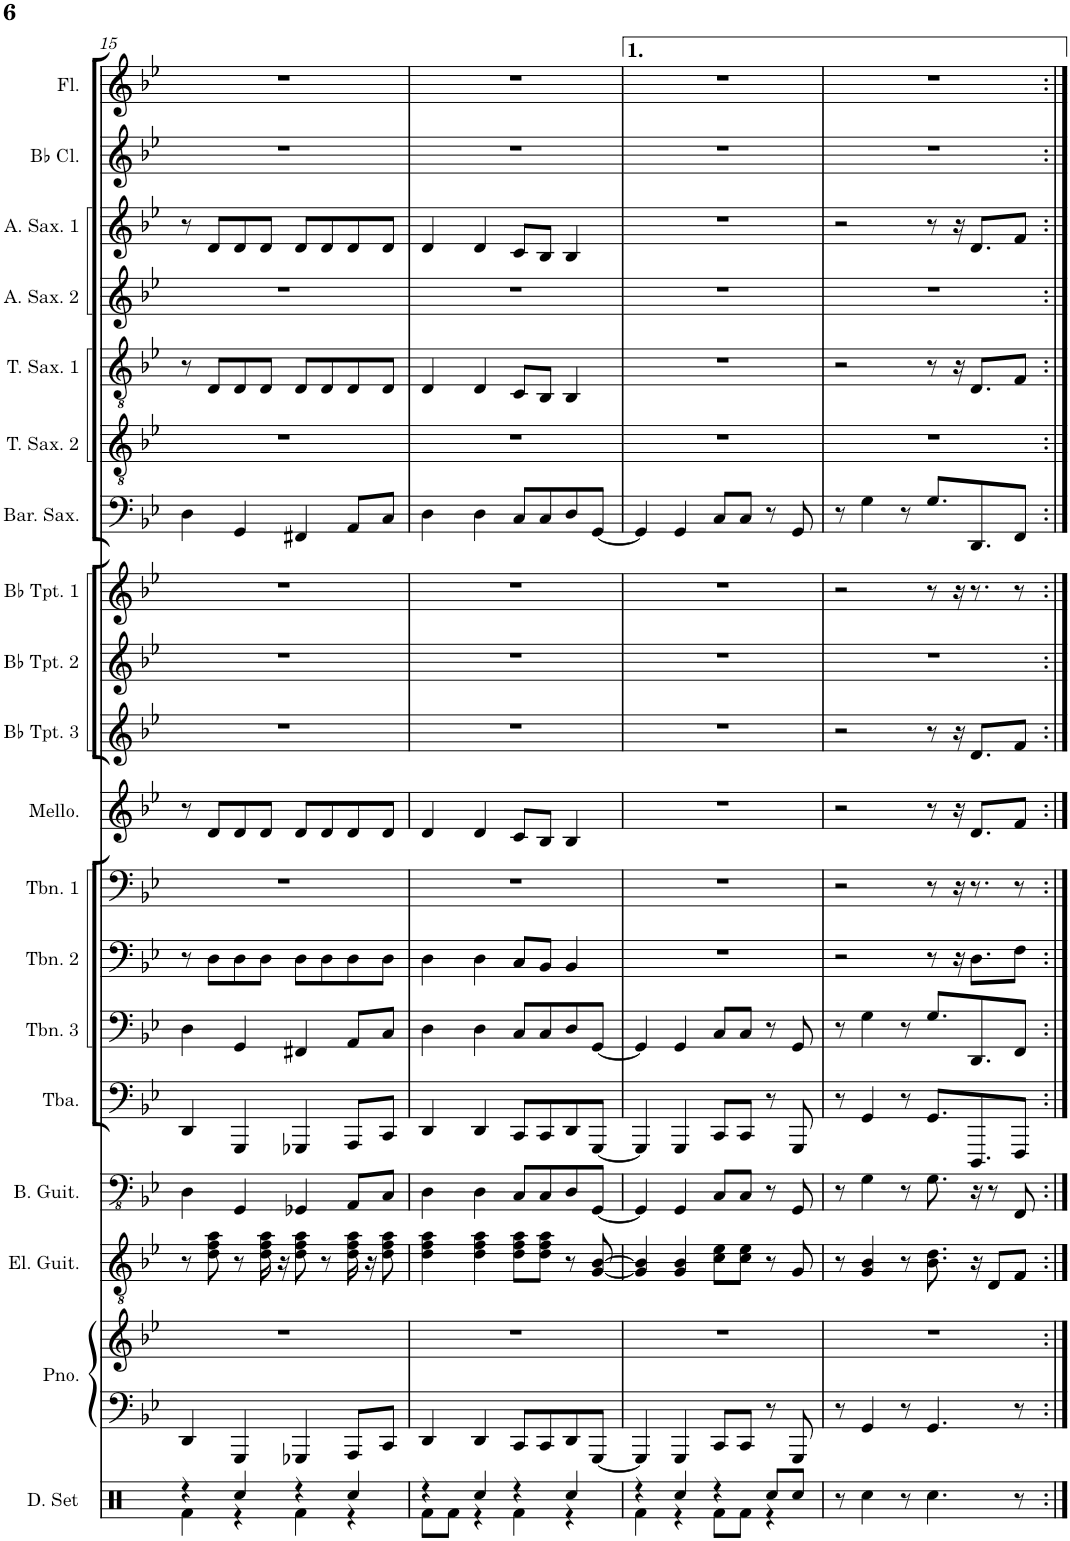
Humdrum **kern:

**kern	**kern	**kern	**kern	**kern	**kern	**kern	**kern	**kern	**kern	**kern	**kern	**kern	**kern	**kern	**kern	**kern	**kern	**kern	**kern
*part19	*part18	*part18	*part17	*part16	*part15	*part14	*part13	*part12	*part11	*part10	*part9	*part8	*part7	*part6	*part5	*part4	*part3	*part2	*part1
*staff20	*staff19	*staff18	*staff17	*staff16	*staff15	*staff14	*staff13	*staff12	*staff11	*staff10	*staff9	*staff8	*staff7	*staff6	*staff5	*staff4	*staff3	*staff2	*staff1
*I"Drumset	*I"Piano	*	*I"Electric Guitar	*I"Bass Guitar	*I"Tuba	*I"Trombone 3	*I"Trombone 2	*I"Trombone 1	*I"Mellophone	*I"Bb Trumpet 3	*I"Bb Trumpet 2	*I"Bb Trumpet 1	*I"Baritone Saxophone	*I"Tenor Saxophone 2	*I"Tenor Saxophone 1	*I"Alto Saxophone 2	*I"Alto Saxophone 1	*I"Bb Clarinet	*I"Flute
*I'D. Set	*I'Pno.	*	*I'El. Guit.	*I'B. Guit.	*I'Tba.	*I'Tbn. 3	*I'Tbn. 2	*I'Tbn. 1	*I'Mello.	*I'Bb Tpt. 3	*I'Bb Tpt. 2	*I'Bb Tpt. 1	*I'Bar. Sax.	*I'T. Sax. 2	*I'T. Sax. 1	*I'A. Sax. 2	*I'A. Sax. 1	*I'Bb Cl.	*I'Fl.
!!LO:PB:g=z
*clefX	*clefF4	*clefG2	*clefGv2	*clefFv4	*clefF4	*clefF4	*clefF4	*clefF4	*clefG2	*clefG2	*clefG2	*clefG2	*clefF4	*clefGv2	*clefGv2	*clefG2	*clefG2	*clefG2	*clefG2
*	*	*	*	*	*	*	*	*	*ITrd4c7	*ITrd1c2	*ITrd1c2	*ITrd1c2	*ITrd12c21	*ITrd8c14	*ITrd8c14	*ITrd5c9	*ITrd5c9	*ITrd1c2	*
*k[b-e-]	*k[b-e-]	*k[b-e-]	*k[b-e-]	*k[b-e-]	*k[b-e-]	*k[b-e-]	*k[b-e-]	*k[b-e-]	*k[b-e-]	*k[b-e-]	*k[b-e-]	*k[b-e-]	*k[b-e-]	*k[b-e-]	*k[b-e-]	*k[b-e-]	*k[b-e-]	*k[b-e-]	*k[b-e-]
*M4/4	*M4/4	*M4/4	*M4/4	*M4/4	*M4/4	*M4/4	*M4/4	*M4/4	*M4/4	*M4/4	*M4/4	*M4/4	*M4/4	*M4/4	*M4/4	*M4/4	*M4/4	*M4/4	*M4/4
*met(c)	*met(c)	*met(c)	*met(c)	*met(c)	*met(c)	*met(c)	*met(c)	*met(c)	*met(c)	*met(c)	*met(c)	*met(c)	*met(c)	*met(c)	*met(c)	*met(c)	*met(c)	*met(c)	*met(c)
=15	=15	=15	=15	=15	=15	=15	=15	=15	=15	=15	=15	=15	=15	=15	=15	=15	=15	=15	=15
*^	*	*	*	*	*	*	*	*	*	*	*	*	*	*	*	*	*	*	*
4r	4Rf\	4DD/	1r	8r	4DD\	4DD/	4D\	8r	1r	8r	1r	1r	1r	4D\	1r	8r	1r	8r	1r	1r
.	.	.	.	8d\ 8f\ 8a\	.	.	.	8D\L	.	8d/L	.	.	.	.	.	8D/L	.	8d/L	.	.
4Rcc/	4r	4GGG/	.	8r	4GGG/	4GGG/	4GG/	8D\	.	8d/	.	.	.	4GG/	.	8D/	.	8d/	.	.
.	.	.	.	16d\ 16f\ 16a\	.	.	.	8D\J	.	8d/J	.	.	.	.	.	8D/J	.	8d/J	.	.
.	.	.	.	16r	.	.	.	.	.	.	.	.	.	.	.	.	.	.	.	.
4r	4Rf\	4GGG-X/	.	8d\ 8f\ 8a\	4GGG-X/	4GGG-X/	4FF#X/	8D\L	.	8d/L	.	.	.	4FF#X/	.	8D/L	.	8d/L	.	.
.	.	.	.	8r	.	.	.	8D\	.	8d/	.	.	.	.	.	8D/	.	8d/	.	.
4Rcc/	4r	8AAA/L	.	16d\ 16f\ 16a\	8AAA/L	8AAA/L	8AA/L	8D\	.	8d/	.	.	.	8AA/L	.	8D/	.	8d/	.	.
.	.	.	.	16r	.	.	.	.	.	.	.	.	.	.	.	.	.	.	.	.
.	.	8CC/J	.	8d\ 8f\ 8a\	8CC/J	8CC/J	8C/J	8D\J	.	8d/J	.	.	.	8C/J	.	8D/J	.	8d/J	.	.
=16	=16	=16	=16	=16	=16	=16	=16	=16	=16	=16	=16	=16	=16	=16	=16	=16	=16	=16	=16	=16
4r	8Rf\L	4DD/	1r	4d\ 4f\ 4a\	4DD\	4DD/	4D\	4D\	1r	4d/	1r	1r	1r	4D\	1r	4D/	1r	4d/	1r	1r
.	8Rf\J	.	.	.	.	.	.	.	.	.	.	.	.	.	.	.	.	.	.	.
4Rcc/	4r	4DD/	.	4d\ 4f\ 4a\	4DD\	4DD/	4D\	4D\	.	4d/	.	.	.	4D\	.	4D/	.	4d/	.	.
4r	4Rf\	8CC/L	.	8d\ 8f\ 8a\L	8CC/L	8CC/L	8C/L	8C/L	.	8c/L	.	.	.	8C/L	.	8C/L	.	8c/L	.	.
.	.	8CC/	.	8d\ 8f\ 8a\J	8CC/	8CC/	8C/	8BB-/J	.	8B-/J	.	.	.	8C/	.	8BB-/J	.	8B-/J	.	.
4Rcc/	4r	8DD/	.	8r	8DD/	8DD/	8D/	4BB-/	.	4B-/	.	.	.	8D/	.	4BB-/	.	4B-/	.	.
.	.	[8GGG/J	.	[8G/ [8B-/	[8GGG/J	[8GGG/J	[8GG/J	.	.	.	.	.	.	[8GG/J	.	.	.	.	.	.
=17	=17	=17	=17	=17	=17	=17	=17	=17	=17	=17	=17	=17	=17	=17	=17	=17	=17	=17	=17	=17
4r	4Rf\	4GGG/]	1r	4G/] 4B-/]	4GGG/]	4GGG/]	4GG/]	1r	1r	1r	1r	1r	1r	4GG/]	1r	1r	1r	1r	1r	1r
4Rcc/	4r	4GGG/	.	4G/ 4B-/	4GGG/	4GGG/	4GG/	.	.	.	.	.	.	4GG/	.	.	.	.	.	.
4r	8Rf\L	8CC/L	.	8c\ 8e-\L	8CC/L	8CC/L	8C/L	.	.	.	.	.	.	8C/L	.	.	.	.	.	.
.	8Rf\J	8CC/J	.	8c\ 8e-\J	8CC/J	8CC/J	8C/J	.	.	.	.	.	.	8C/J	.	.	.	.	.	.
8Rcc/L	4r	8r	.	8r	8r	8r	8r	.	.	.	.	.	.	8r	.	.	.	.	.	.
8Rcc/J	.	8GGG/	.	8G/	8GGG/	8GGG/	8GG/	.	.	.	.	.	.	8GG/	.	.	.	.	.	.
*v	*v	*	*	*	*	*	*	*	*	*	*	*	*	*	*	*	*	*	*	*
=18	=18	=18	=18	=18	=18	=18	=18	=18	=18	=18	=18	=18	=18	=18	=18	=18	=18	=18	=18
8r	8r	1r	8r	8r	8r	8r	2r	2r	2r	2r	1r	2r	8r	1r	2r	1r	2r	1r	1r
4Rcc\	4GG/	.	4G/ 4B-/	4GG\	4GG/	4G\	.	.	.	.	.	.	4G\	.	.	.	.	.	.
8r	8r	.	8r	8r	8r	8r	.	.	.	.	.	.	8r	.	.	.	.	.	.
4.Rcc\	4.GG/	.	8.B-\ 8.d\	8.GG\	8.GG/L	8.G/L	8r	8r	8r	8r	.	8r	8.G/L	.	8r	.	8r	.	.
.	.	.	.	.	.	.	16r	16r	16r	16r	.	16r	.	.	16r	.	16r	.	.
.	.	.	16r	16r	8.DDD/	8.DD/	8.D\L	8.r	8.d/L	8.d/L	.	8.r	8.DD/	.	8.D/L	.	8.d/L	.	.
.	.	.	8D/L	8r	.	.	.	.	.	.	.	.	.	.	.	.	.	.	.
8r	8r	.	8F/J	8FFF/	8FFF/J	8FF/J	8F\J	8r	8f/J	8f/J	.	8r	8FF/J	.	8F/J	.	8f/J	.	.
=:|!	=:|!	=:|!	=:|!	=:|!	=:|!	=:|!	=:|!	=:|!	=:|!	=:|!	=:|!	=:|!	=:|!	=:|!	=:|!	=:|!	=:|!	=:|!	=:|!
*-	*-	*-	*-	*-	*-	*-	*-	*-	*-	*-	*-	*-	*-	*-	*-	*-	*-	*-	*-
